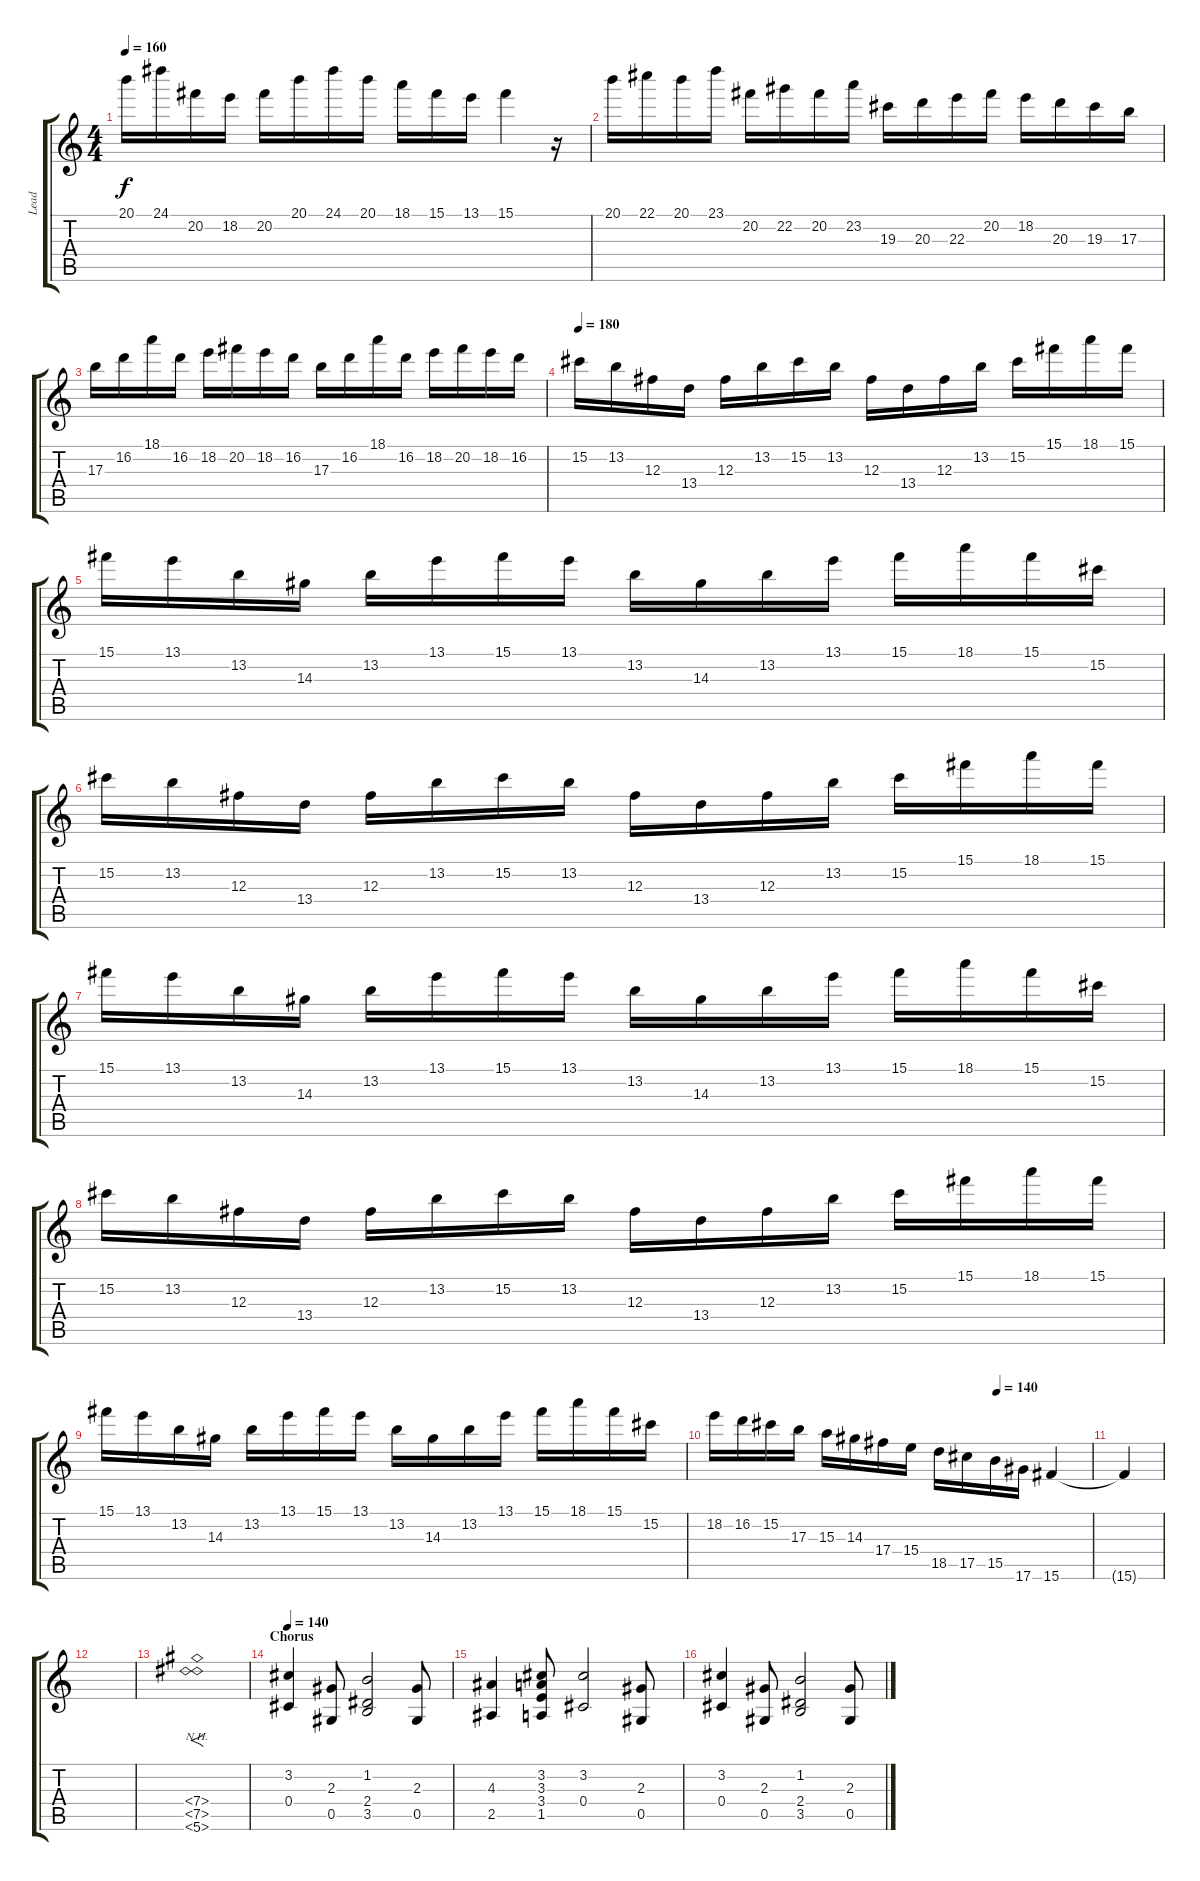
\track ("Lead" "Lead") {instrument distortionguitar}
\staff {score tabs}
\tuning (Eb4 Bb3 Gb3 Db3 Ab2 Eb2) {hide}
\ts (4 4)
\tempo 160
\clef g2
\ks c
20.1.16{dy f} 24.1.16 20.2.16 18.2.16 20.2.16 20.1.16 24.1.16 20.1.16 18.1.16 15.1.16 13.1.16 15.1.4 r.16 |
20.1.16 22.1.16 20.1.16 23.1.16 20.2.16 22.2.16 20.2.16 23.2.16 19.3.16 20.3.16 22.3.16 20.2.16 18.2.16 20.3.16 19.3.16 17.3.16 |
17.3.16 16.2.16 18.1.16 16.2.16 18.2.16 20.2.16 18.2.16 16.2.16 17.3.16 16.2.16 18.1.16 16.2.16 18.2.16 20.2.16 18.2.16 16.2.16 |
\tempo 180
15.2.16 13.2.16 12.3.16 13.4.16 12.3.16 13.2.16 15.2.16 13.2.16 12.3.16 13.4.16 12.3.16 13.2.16 15.2.16 15.1.16 18.1.16 15.1.16 |
15.1.16 13.1.16 13.2.16 14.3.16 13.2.16 13.1.16 15.1.16 13.1.16 13.2.16 14.3.16 13.2.16 13.1.16 15.1.16 18.1.16 15.1.16 15.2.16 |
15.2.16 13.2.16 12.3.16 13.4.16 12.3.16 13.2.16 15.2.16 13.2.16 12.3.16 13.4.16 12.3.16 13.2.16 15.2.16 15.1.16 18.1.16 15.1.16 |
15.1.16 13.1.16 13.2.16 14.3.16 13.2.16 13.1.16 15.1.16 13.1.16 13.2.16 14.3.16 13.2.16 13.1.16 15.1.16 18.1.16 15.1.16 15.2.16 |
15.2.16 13.2.16 12.3.16 13.4.16 12.3.16 13.2.16 15.2.16 13.2.16 12.3.16 13.4.16 12.3.16 13.2.16 15.2.16 15.1.16 18.1.16 15.1.16 |
15.1.16 13.1.16 13.2.16 14.3.16 13.2.16 13.1.16 15.1.16 13.1.16 13.2.16 14.3.16 13.2.16 13.1.16 15.1.16 18.1.16 15.1.16 15.2.16 |
\tempo (140 0.75)
18.2.16 16.2.16 15.2.16 17.3.16 15.3.16 14.3.16 17.4.16 15.4.16 18.5.16 17.5.16 15.5.16 17.6.16 15.6.4 |
15.6{t}.4 |
|
(7.4{nh} 7.5{nh} 5.6{nh}).1{f volume 16 instrument guitarharmonics} |
\section ("" "Chorus")
\tempo 140
(3.2 0.4).4{instrument distortionguitar} (2.3 0.5).8 (1.2 2.4 3.5).2 (2.3 0.5).8 |
(4.3 2.5).4 (3.2 3.3 3.4 1.5).8 (3.2 0.4).2 (2.3 0.5).8 |
(3.2 0.4).4 (2.3 0.5).8 (1.2 2.4 3.5).2 (2.3 0.5).8
